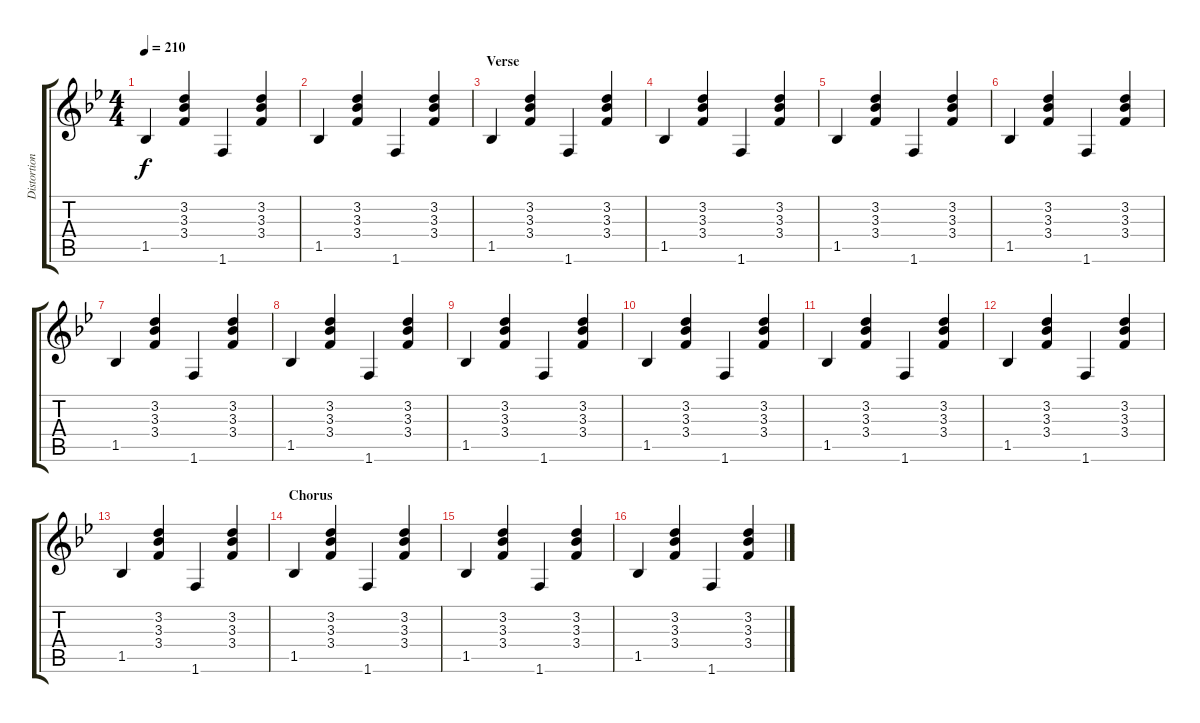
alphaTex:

\track ("Distortion Guitar" "Distortion") {instrument distortionguitar}
\staff {score tabs}
\tuning (E4 B3 G3 D3 A2 E2) {hide}
\ts (4 4)
\tempo 210
\clef g2
\ks bb
1.5.4{dy f} (3.2 3.3 3.4).4 1.6.4 (3.2 3.3 3.4).4 |
1.5.4 (3.2 3.3 3.4).4 1.6.4 (3.2 3.3 3.4).4 |
\section ("" "Verse")
1.5.4 (3.2 3.3 3.4).4 1.6.4 (3.2 3.3 3.4).4 |
1.5.4 (3.2 3.3 3.4).4 1.6.4 (3.2 3.3 3.4).4 |
1.5.4 (3.2 3.3 3.4).4 1.6.4 (3.2 3.3 3.4).4 |
1.5.4 (3.2 3.3 3.4).4 1.6.4 (3.2 3.3 3.4).4 |
1.5.4 (3.2 3.3 3.4).4 1.6.4 (3.2 3.3 3.4).4 |
1.5.4 (3.2 3.3 3.4).4 1.6.4 (3.2 3.3 3.4).4 |
1.5.4 (3.2 3.3 3.4).4 1.6.4 (3.2 3.3 3.4).4 |
1.5.4 (3.2 3.3 3.4).4 1.6.4 (3.2 3.3 3.4).4 |
1.5.4 (3.2 3.3 3.4).4 1.6.4 (3.2 3.3 3.4).4 |
1.5.4 (3.2 3.3 3.4).4 1.6.4 (3.2 3.3 3.4).4 |
1.5.4 (3.2 3.3 3.4).4 1.6.4 (3.2 3.3 3.4).4 |
\section ("" "Chorus")
1.5.4 (3.2 3.3 3.4).4 1.6.4 (3.2 3.3 3.4).4 |
1.5.4 (3.2 3.3 3.4).4 1.6.4 (3.2 3.3 3.4).4 |
1.5.4 (3.2 3.3 3.4).4 1.6.4 (3.2 3.3 3.4).4
